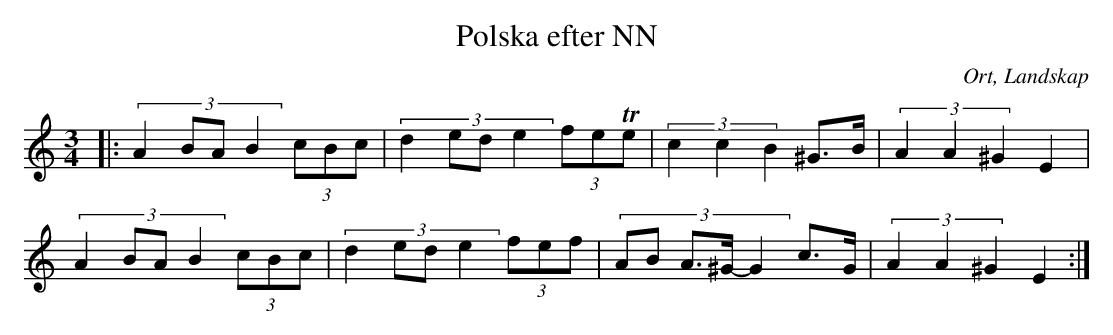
X:1
T:Polska efter NN
O:Ort, Landskap
M:3/4
L:1/8
K:C
|: (3:2:4 A2 BA B2 (3cBc| (3:2:4 d2 ed e2 (3feTe|(3:2:3 c2 c2 B2 ^G>B|(3:2:3 A2 A2 ^G2 E2|
(3:2:4 A2 BA B2 (3cBc| (3:2:4 d2 ed e2 (3fef|(3:2:5 AB A>^G-G2 c>G|(3:2:3 A2 A2 ^G2 E2:|
